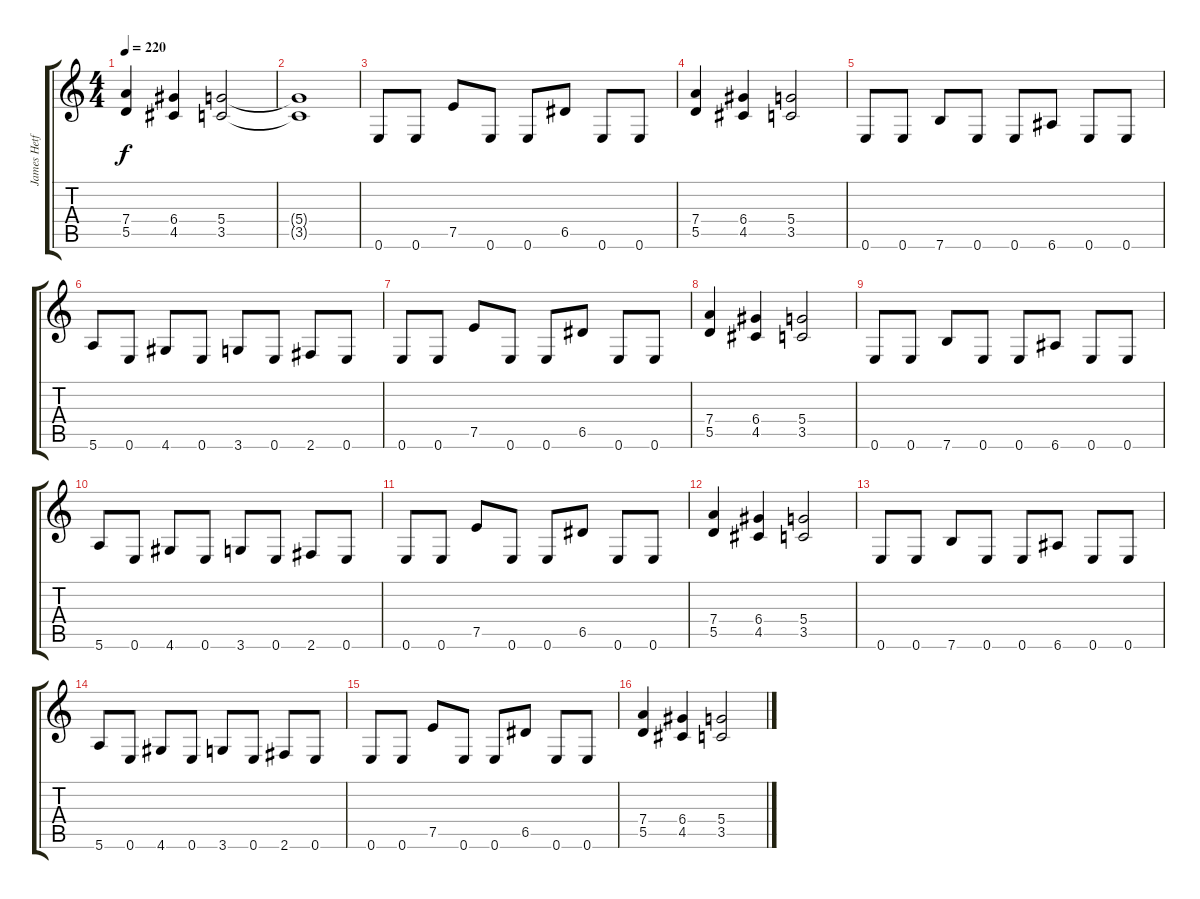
\track ("James Hetfield Distortion" "James Hetf") {instrument distortionguitar}
\staff {score tabs}
\tuning (E4 B3 G3 D3 A2 E2) {hide}
\ts (4 4)
\tempo 220
\clef g2
\ks c
(7.4 5.5).4{dy f} (6.4 4.5).4 (5.4 3.5).2 |
(5.4{t} 3.5{t}).1 |
0.6.8 0.6.8 7.5.8 0.6.8 0.6.8 6.5.8 0.6.8 0.6.8 |
(7.4 5.5).4 (6.4 4.5).4 (5.4 3.5).2 |
0.6.8 0.6.8 7.6.8 0.6.8 0.6.8 6.6.8 0.6.8 0.6.8 |
5.6.8 0.6.8 4.6.8 0.6.8 3.6.8 0.6.8 2.6.8 0.6.8 |
0.6.8 0.6.8 7.5.8 0.6.8 0.6.8 6.5.8 0.6.8 0.6.8 |
(7.4 5.5).4 (6.4 4.5).4 (5.4 3.5).2 |
0.6.8 0.6.8 7.6.8 0.6.8 0.6.8 6.6.8 0.6.8 0.6.8 |
5.6.8 0.6.8 4.6.8 0.6.8 3.6.8 0.6.8 2.6.8 0.6.8 |
0.6.8 0.6.8 7.5.8 0.6.8 0.6.8 6.5.8 0.6.8 0.6.8 |
(7.4 5.5).4 (6.4 4.5).4 (5.4 3.5).2 |
0.6.8 0.6.8 7.6.8 0.6.8 0.6.8 6.6.8 0.6.8 0.6.8 |
5.6.8 0.6.8 4.6.8 0.6.8 3.6.8 0.6.8 2.6.8 0.6.8 |
0.6.8 0.6.8 7.5.8 0.6.8 0.6.8 6.5.8 0.6.8 0.6.8 |
(7.4 5.5).4 (6.4 4.5).4 (5.4 3.5).2
